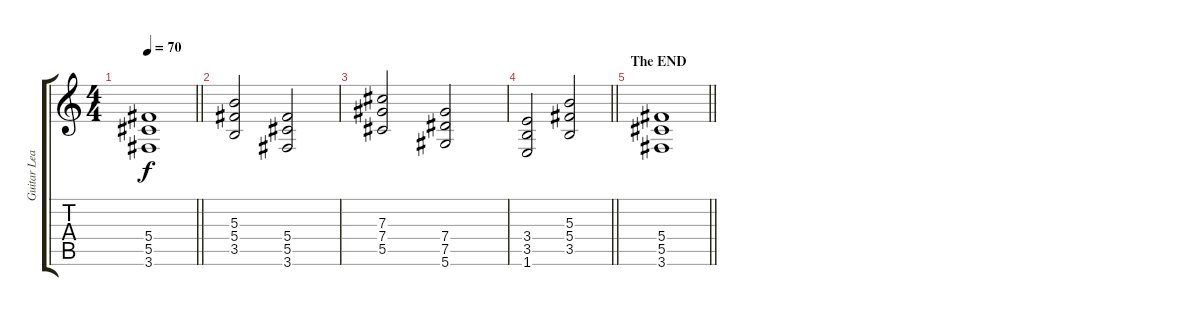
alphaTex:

\track ("Guitar Lead" "Guitar Lea") {instrument distortionguitar}
\staff {score tabs}
\tuning (Eb4 Bb3 Gb3 Db3 Ab2 Eb2) {hide}
\ts (4 4)
\tempo 70
\clef g2
\barLineRight lightlight
\ks c
(5.4 5.5 3.6).1{dy f} |
(5.3 5.4 3.5).2 (5.4 5.5 3.6).2 |
(7.3 7.4 5.5).2 (7.4 7.5 5.6).2 |
\barLineRight lightlight
(3.4 3.5 1.6).2 (5.3 5.4 3.5).2 |
\section ("" "The END")
\barLineRight lightlight
(5.4 5.5 3.6).1
